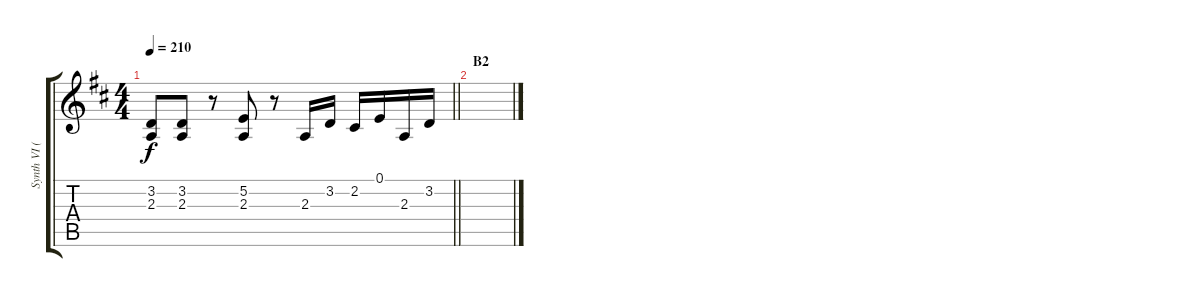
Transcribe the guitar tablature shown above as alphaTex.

\track ("Synth VI (Kotobuki Tsumugi)" "Synth VI (") {instrument lead5charang}
\staff {score tabs}
\tuning (E4 B3 G3 D3 A2 E2) {hide}
\ts (4 4)
\tempo 210
\clef g2
\barLineRight lightlight
\ks d
(3.2 2.3).8{dy f} (3.2 2.3).8 r.8 (5.2 2.3).8 r.8 2.3.16 3.2.16 2.2.16 0.1.16 2.3.16 3.2.16 |
\section ("" "B2")
